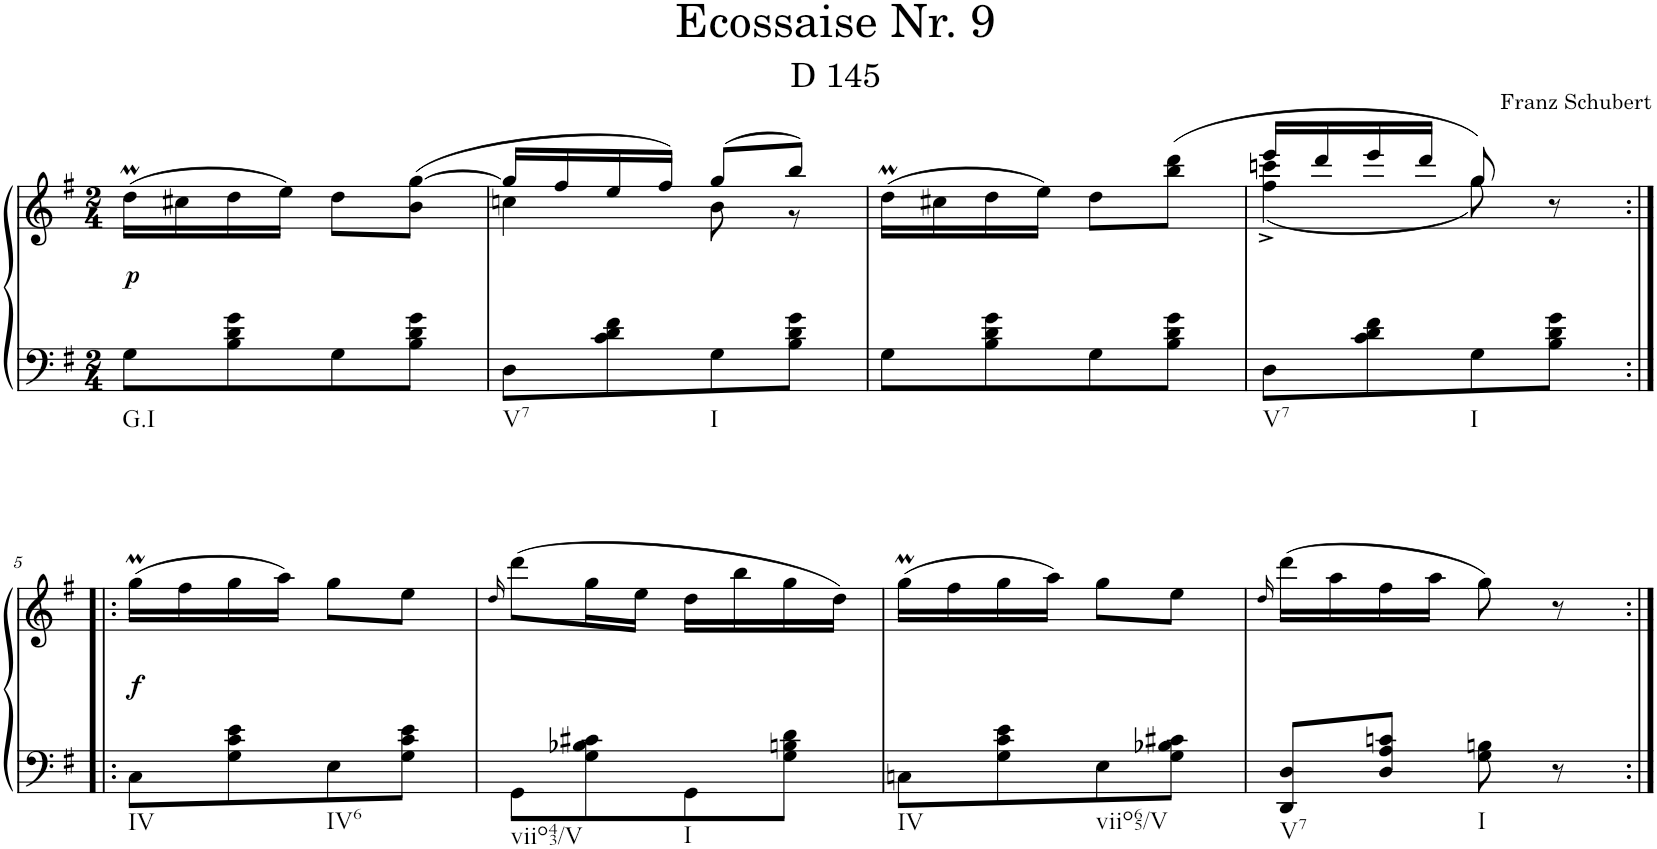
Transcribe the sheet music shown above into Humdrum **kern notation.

**kern	**kern	**dynam
*part1	*part1	*part1
*staff2	*staff1	*staff1/2
*I"Piano	*	*
*I'Pno.	*	*
*clefF4	*clefG2	*
*k[f#]	*k[f#]	*
*M2/4	*M2/4	*
=1	=1	=1
!LO:TX:b:t=G.I	!	!
!	!	!LO:DY:b
8G\L	(16ddM\LL	p
.	16cc#X\	.
8B\ 8d\ 8g\	16dd\	.
.	16ee\JJ)	.
8G\	8dd\L	.
8B\ 8d\ 8g\J	(8b\ [>8gg\J	.
=2	=2	=2
*	*^	*
!LO:TX:b:t=V7	!	!	!
8D\L	16gg/LL]	4ccn\	.
.	16ff#/	.	.
8c\ 8d\ 8f#\	16ee/	.	.
.	16ff#/JJ)	.	.
!LO:TX:b:t=I	!	!	!
8G\	(8gg/L	8b\	.
8B\ 8d\ 8g\J	8bb/J)	8r	.
*	*v	*v	*
=3	=3	=3
8G\L	(16ddM\LL	.
.	16cc#X\	.
8B\ 8d\ 8g\	16dd\	.
.	16ee\JJ)	.
8G\	8dd\L	.
8B\ 8d\ 8g\J	(8bb\ 8ddd\J	.
=4	=4	=4
*	*^	*
!LO:TX:b:t=V7	!	!	!
8D\L	16eee/LL	(4ff#\^ 4cccn\^	.
.	16ddd/	.	.
8c\ 8d\ 8f#\	16eee/	.	.
.	16ddd/JJ	.	.
!LO:TX:b:t=I	!	!	!
8G\	8gg/)	8gg\)	.
8B\ 8d\ 8g\J	8r	8ryy	.
!!LO:LB:g=z
=5:|!|:	=5:|!|:	=5:|!|:	=5:|!|:
!LO:TX:b:t=IV	!	!	!
!	!	!	!LO:DY:b
*	*v	*v	*
8C\L	(16ggM\LL	f
.	16ff#\	.
8G\ 8c\ 8e\	16gg\	.
.	16aa\JJ)	.
!LO:TX:b:t=IV6	!	!
8E\	8gg\L	.
8G\ 8c\ 8e\J	8ee\J	.
=6	=6	=6
.	16qdd/	.
!LO:TX:b:t=viio43/V	!	!
8GG\L	(8ddd\L	.
8G\ 8B-X\ 8c#X\	16gg\L	.
.	16ee\JJ	.
!LO:TX:b:t=I	!	!
8GG\	16dd\LL	.
.	16bb\	.
8G\ 8Bn\ 8d\J	16gg\	.
.	16dd\JJ)	.
=7	=7	=7
!LO:TX:b:t=IV	!	!
8Cn\L	(16ggM\LL	.
.	16ff#\	.
8G\ 8c\ 8e\	16gg\	.
.	16aa\JJ)	.
!LO:TX:b:t=viio65/V	!	!
8E\	8gg\L	.
8G\ 8B-X\ 8c#X\J	8ee\J	.
=8	=8	=8
.	16qdd/	.
!LO:TX:b:t=V7	!	!
8DD/ 8D/L	(16ddd\LL	.
.	16aa\	.
8D/ 8A/ 8cn/J	16ff#\	.
.	16aa\JJ	.
!LO:TX:b:t=I	!	!
8G\ 8Bn\	8gg\)	.
8r	8r	.
=:|!	=:|!	=:|!
*-	*-	*-
